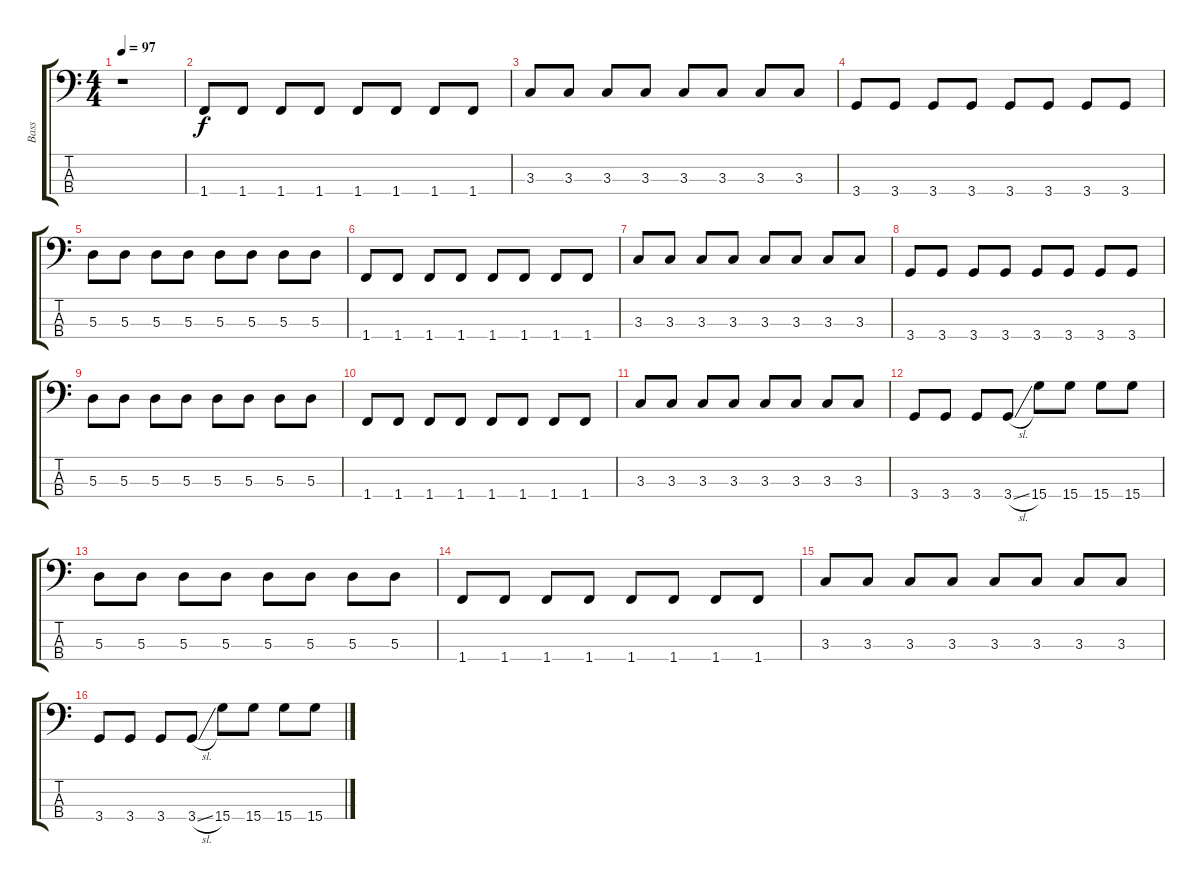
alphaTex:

\track ("Bass" "Bass") {instrument electricbassfinger}
\staff {score tabs}
\tuning (G2 D2 A1 E1) {hide}
\ts (4 4)
\tempo 97
\clef f4
\ks c
r.1{dy f} |
1.4.8 1.4.8 1.4.8 1.4.8 1.4.8 1.4.8 1.4.8 1.4.8 |
3.3.8 3.3.8 3.3.8 3.3.8 3.3.8 3.3.8 3.3.8 3.3.8 |
3.4.8 3.4.8 3.4.8 3.4.8 3.4.8 3.4.8 3.4.8 3.4.8 |
5.3.8 5.3.8 5.3.8 5.3.8 5.3.8 5.3.8 5.3.8 5.3.8 |
1.4.8 1.4.8 1.4.8 1.4.8 1.4.8 1.4.8 1.4.8 1.4.8 |
3.3.8 3.3.8 3.3.8 3.3.8 3.3.8 3.3.8 3.3.8 3.3.8 |
3.4.8 3.4.8 3.4.8 3.4.8 3.4.8 3.4.8 3.4.8 3.4.8 |
5.3.8 5.3.8 5.3.8 5.3.8 5.3.8 5.3.8 5.3.8 5.3.8 |
1.4.8 1.4.8 1.4.8 1.4.8 1.4.8 1.4.8 1.4.8 1.4.8 |
3.3.8 3.3.8 3.3.8 3.3.8 3.3.8 3.3.8 3.3.8 3.3.8 |
3.4.8 3.4.8 3.4.8{beam Up} 3.4{sl}.8{beam Up} 15.4.8 15.4.8 15.4.8 15.4.8 |
5.3.8 5.3.8 5.3.8 5.3.8 5.3.8 5.3.8 5.3.8 5.3.8 |
1.4.8 1.4.8 1.4.8 1.4.8 1.4.8 1.4.8 1.4.8 1.4.8 |
3.3.8 3.3.8 3.3.8 3.3.8 3.3.8 3.3.8 3.3.8 3.3.8 |
3.4.8 3.4.8 3.4.8 3.4{sl}.8 15.4.8 15.4.8 15.4.8 15.4.8
